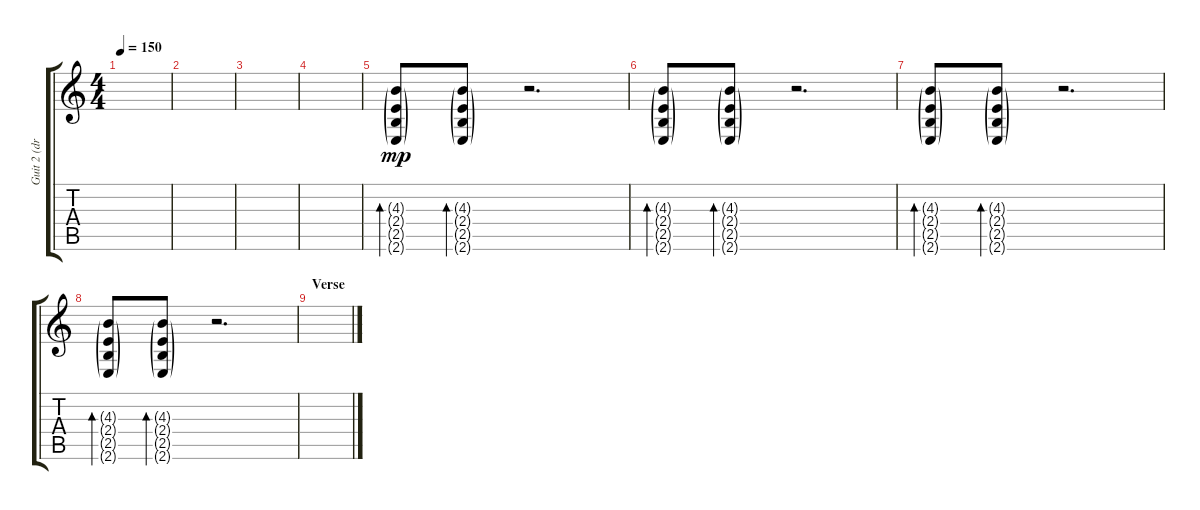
\track ("Guit 2 (dropped D)" "Guit 2 (dr") {instrument distortionguitar}
\staff {score tabs}
\tuning (E4 B3 G3 D3 A2 D2) {hide}
\ts (4 4)
\section ("" "")
\tempo 150
\clef g2
\ks c
|
|
|
|
(4.3{g} 2.4{g} 2.5{g} 2.6{g}).8{bd 30 dy mp} (4.3{g} 2.4{g} 2.5{g} 2.6{g}).8{bd 30} r.2{d} |
(4.3{g} 2.4{g} 2.5{g} 2.6{g}).8{bd 30} (4.3{g} 2.4{g} 2.5{g} 2.6{g}).8{bd 30} r.2{d} |
(4.3{g} 2.4{g} 2.5{g} 2.6{g}).8{bd 30} (4.3{g} 2.4{g} 2.5{g} 2.6{g}).8{bd 30} r.2{d} |
(4.3{g} 2.4{g} 2.5{g} 2.6{g}).8{bd 30} (4.3{g} 2.4{g} 2.5{g} 2.6{g}).8{bd 30} r.2{d} |
\section ("" "Verse")
